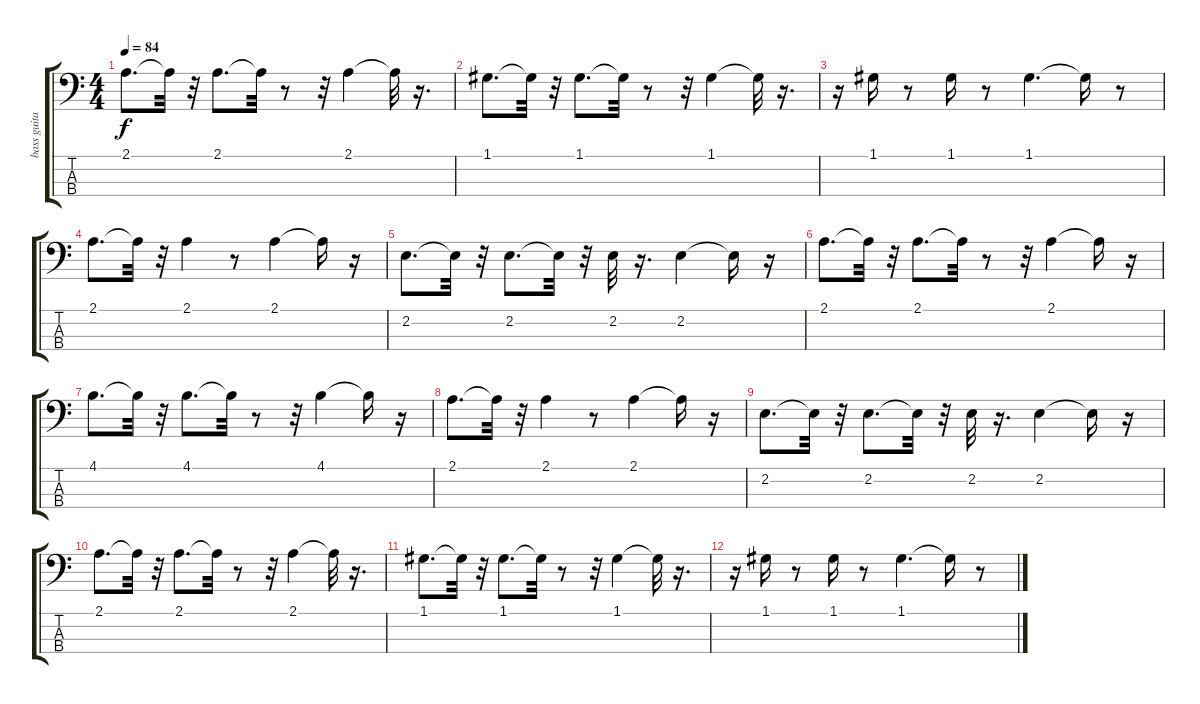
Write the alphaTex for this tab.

\track ("bass guitar" "bass guita") {instrument electricbassfinger}
\staff {score tabs}
\tuning (G2 D2 A1 E1) {hide}
\ts (4 4)
\tempo 84
\clef f4
\ks c
2.1.8{d dy f} 2.1{t}.32 r.32 2.1.8{d} 2.1{t}.32 r.8 r.32 2.1.4 2.1{t}.32 r.16{d} |
1.1.8{d} 1.1{t}.32 r.32 1.1.8{d} 1.1{t}.32 r.8 r.32 1.1.4 1.1{t}.32 r.16{d} |
r.16 1.1.16 r.8 1.1.16 r.8 1.1.4{d} 1.1{t}.16 r.8 |
2.1.8{d} 2.1{t}.32 r.32 2.1.4 r.8 2.1.4 2.1{t}.16 r.16 |
2.2.8{d} 2.2{t}.32 r.32 2.2.8{d} 2.2{t}.32 r.32 2.2.32 r.16{d} 2.2.4 2.2{t}.16 r.16 |
2.1.8{d} 2.1{t}.32 r.32 2.1.8{d} 2.1{t}.32 r.8 r.32 2.1.4 2.1{t}.16 r.16 |
4.1.8{d} 4.1{t}.32 r.32 4.1.8{d} 4.1{t}.32 r.8 r.32 4.1.4 4.1{t}.16 r.16 |
2.1.8{d} 2.1{t}.32 r.32 2.1.4 r.8 2.1.4 2.1{t}.16 r.16 |
2.2.8{d} 2.2{t}.32 r.32 2.2.8{d} 2.2{t}.32 r.32 2.2.32 r.16{d} 2.2.4 2.2{t}.16 r.16 |
2.1.8{d} 2.1{t}.32 r.32 2.1.8{d} 2.1{t}.32 r.8 r.32 2.1.4 2.1{t}.32 r.16{d} |
1.1.8{d} 1.1{t}.32 r.32 1.1.8{d} 1.1{t}.32 r.8 r.32 1.1.4 1.1{t}.32 r.16{d} |
r.16 1.1.16 r.8 1.1.16 r.8 1.1.4{d} 1.1{t}.16 r.8
